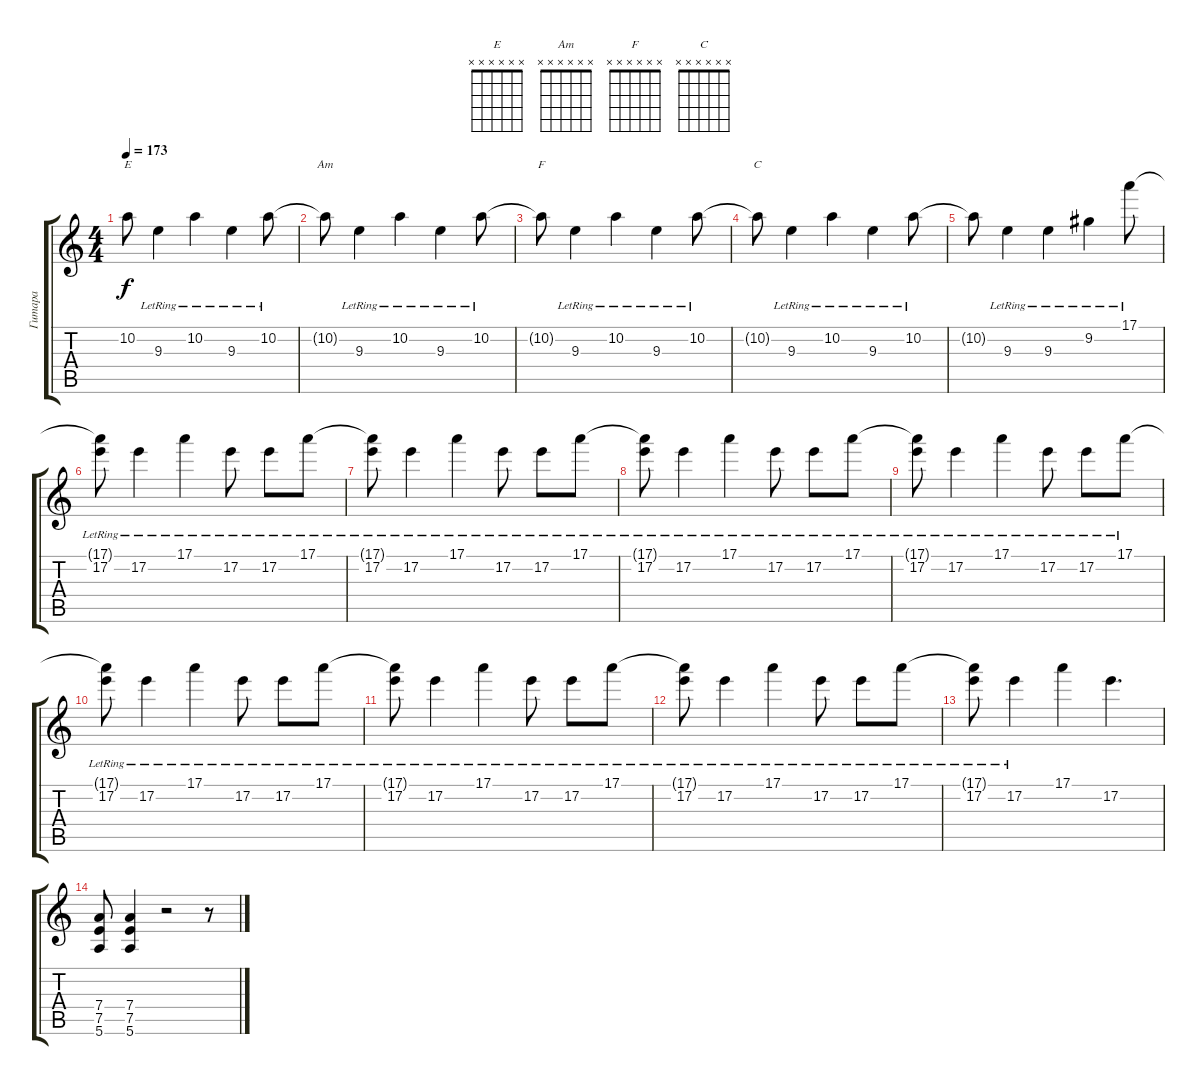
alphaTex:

\track ("Гитара" "Гитара") {instrument acousticguitarsteel}
\staff {score tabs}
\tuning (E4 B3 G3 D3 A2 E2) {hide}
\chord ("E" x x x x x x)
\chord ("Am" x x x x x x)
\chord ("F" x x x x x x)
\chord ("C" x x x x x x)
\ts (4 4)
\tempo 173
\clef g2
\ks c
10.2{t}.8{ch "E" dy f} 9.3{lr}.4 10.2{lr}.4 9.3{lr}.4 10.2{lr}.8 |
10.2{t}.8{ch "Am"} 9.3{lr}.4 10.2{lr}.4 9.3{lr}.4 10.2{lr}.8 |
10.2{t}.8{ch "F"} 9.3{lr}.4 10.2{lr}.4 9.3{lr}.4 10.2{lr}.8 |
10.2{t}.8{ch "C"} 9.3{lr}.4 10.2{lr}.4 9.3{lr}.4 10.2{lr}.8 |
10.2{t}.8 9.3{lr}.4 9.3{lr}.4 9.2{lr}.4 17.1{lr}.8 |
(17.1{t} 17.2{lr}).8 17.2{lr}.4 17.1{lr}.4 17.2{lr}.8 17.2{lr}.8 17.1{lr}.8 |
(17.1{t} 17.2{lr}).8 17.2{lr}.4 17.1{lr}.4 17.2{lr}.8 17.2{lr}.8 17.1{lr}.8 |
(17.1{t} 17.2{lr}).8 17.2{lr}.4 17.1{lr}.4 17.2{lr}.8 17.2{lr}.8 17.1{lr}.8 |
(17.1{t} 17.2{lr}).8 17.2{lr}.4 17.1{lr}.4 17.2{lr}.8 17.2{lr}.8 17.1{lr}.8 |
(17.1{t} 17.2{lr}).8 17.2{lr}.4 17.1{lr}.4 17.2{lr}.8 17.2{lr}.8 17.1{lr}.8 |
(17.1{t} 17.2{lr}).8 17.2{lr}.4 17.1{lr}.4 17.2{lr}.8 17.2{lr}.8 17.1{lr}.8 |
(17.1{t} 17.2{lr}).8 17.2{lr}.4 17.1{lr}.4 17.2{lr}.8 17.2{lr}.8 17.1{lr}.8 |
(17.1{t} 17.2{lr}).8 17.2{lr}.4 17.1.4 17.2.4{d} |
(7.4 7.5 5.6).8{volume 13} (7.4 7.5 5.6).4 r.2 r.8
